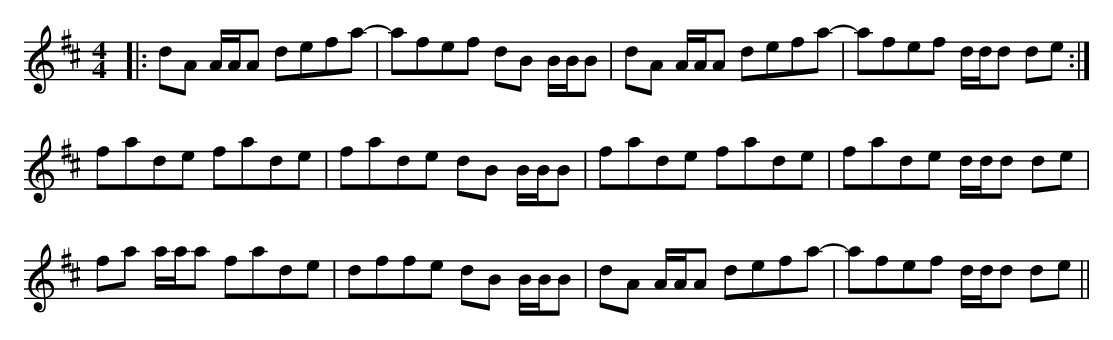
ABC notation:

X:1
M:4/4
K:D
|:dA A/A/A defa-|afef dB B/B/B|dA A/A/A defa-|afef d/d/d de:|
fade fade|fade dB B/B/B|fade fade|fade d/d/d de|
fa a/a/a fade|dffe dB B/B/B|dA A/A/A defa-|afef d/d/d de||
